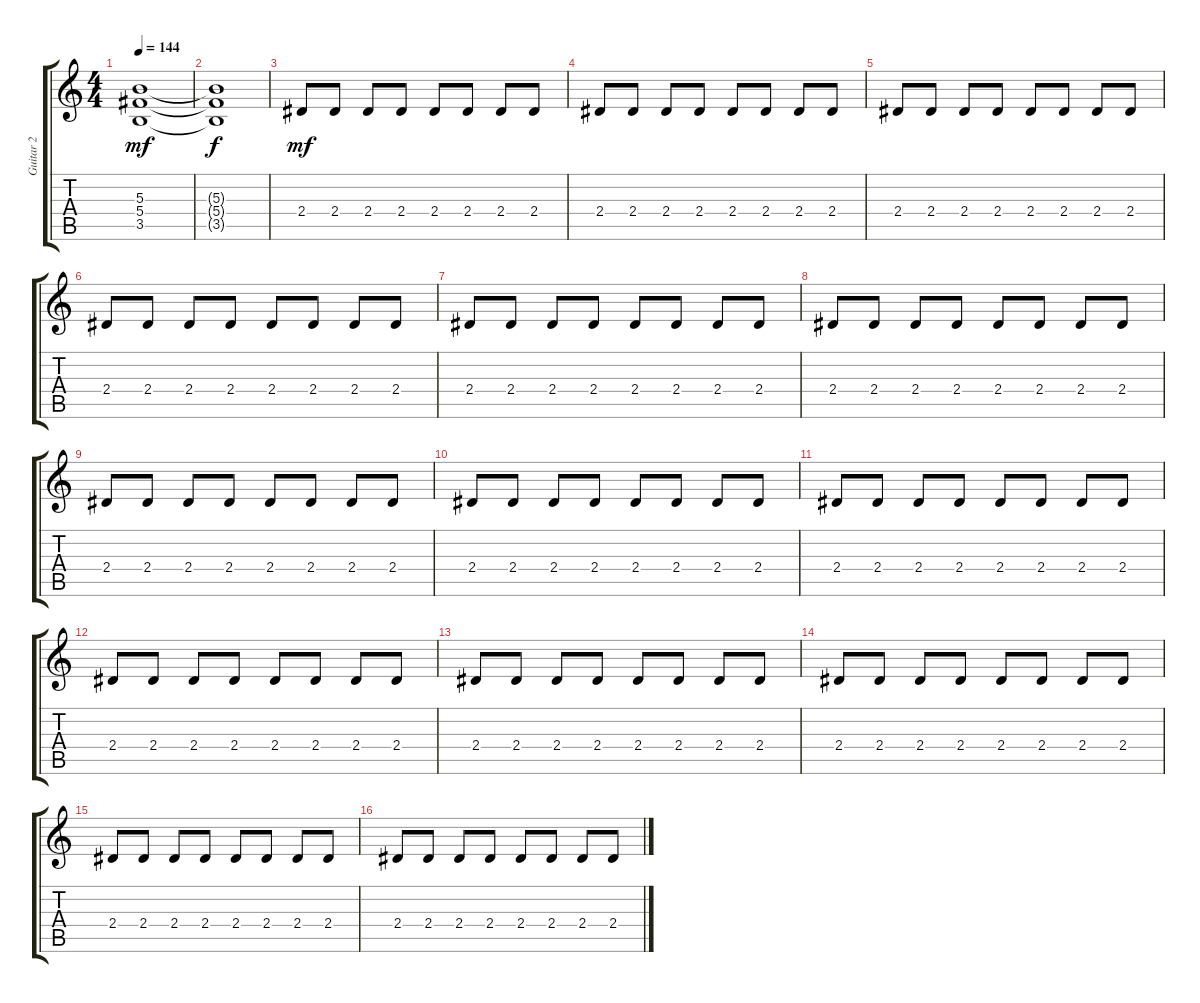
\track ("Guitar 2" "Guitar 2") {instrument overdrivenguitar}
\staff {score tabs}
\tuning (Eb4 Bb3 Gb3 Db3 Ab2 Eb2) {hide}
\ts (4 4)
\tempo 144
\clef g2
\ks c
(5.3 5.4 3.5).1{dy mf} |
(5.3{t} 5.4{t} 3.5{t}).1{dy f} |
2.4.8{dy mf} 2.4.8 2.4.8 2.4.8 2.4.8 2.4.8 2.4.8 2.4.8 |
2.4.8 2.4.8 2.4.8 2.4.8 2.4.8 2.4.8 2.4.8 2.4.8 |
2.4.8 2.4.8 2.4.8 2.4.8 2.4.8 2.4.8 2.4.8 2.4.8 |
2.4.8 2.4.8 2.4.8 2.4.8 2.4.8 2.4.8 2.4.8 2.4.8 |
2.4.8 2.4.8 2.4.8 2.4.8 2.4.8 2.4.8 2.4.8 2.4.8 |
2.4.8 2.4.8 2.4.8 2.4.8 2.4.8 2.4.8 2.4.8 2.4.8 |
2.4.8 2.4.8 2.4.8 2.4.8 2.4.8 2.4.8 2.4.8 2.4.8 |
2.4.8 2.4.8 2.4.8 2.4.8 2.4.8 2.4.8 2.4.8 2.4.8 |
2.4.8 2.4.8 2.4.8 2.4.8 2.4.8 2.4.8 2.4.8 2.4.8 |
2.4.8 2.4.8 2.4.8 2.4.8 2.4.8 2.4.8 2.4.8 2.4.8 |
2.4.8 2.4.8 2.4.8 2.4.8 2.4.8 2.4.8 2.4.8 2.4.8 |
2.4.8 2.4.8 2.4.8 2.4.8 2.4.8 2.4.8 2.4.8 2.4.8 |
2.4.8 2.4.8 2.4.8 2.4.8 2.4.8 2.4.8 2.4.8 2.4.8 |
2.4.8 2.4.8 2.4.8 2.4.8 2.4.8 2.4.8 2.4.8 2.4.8
